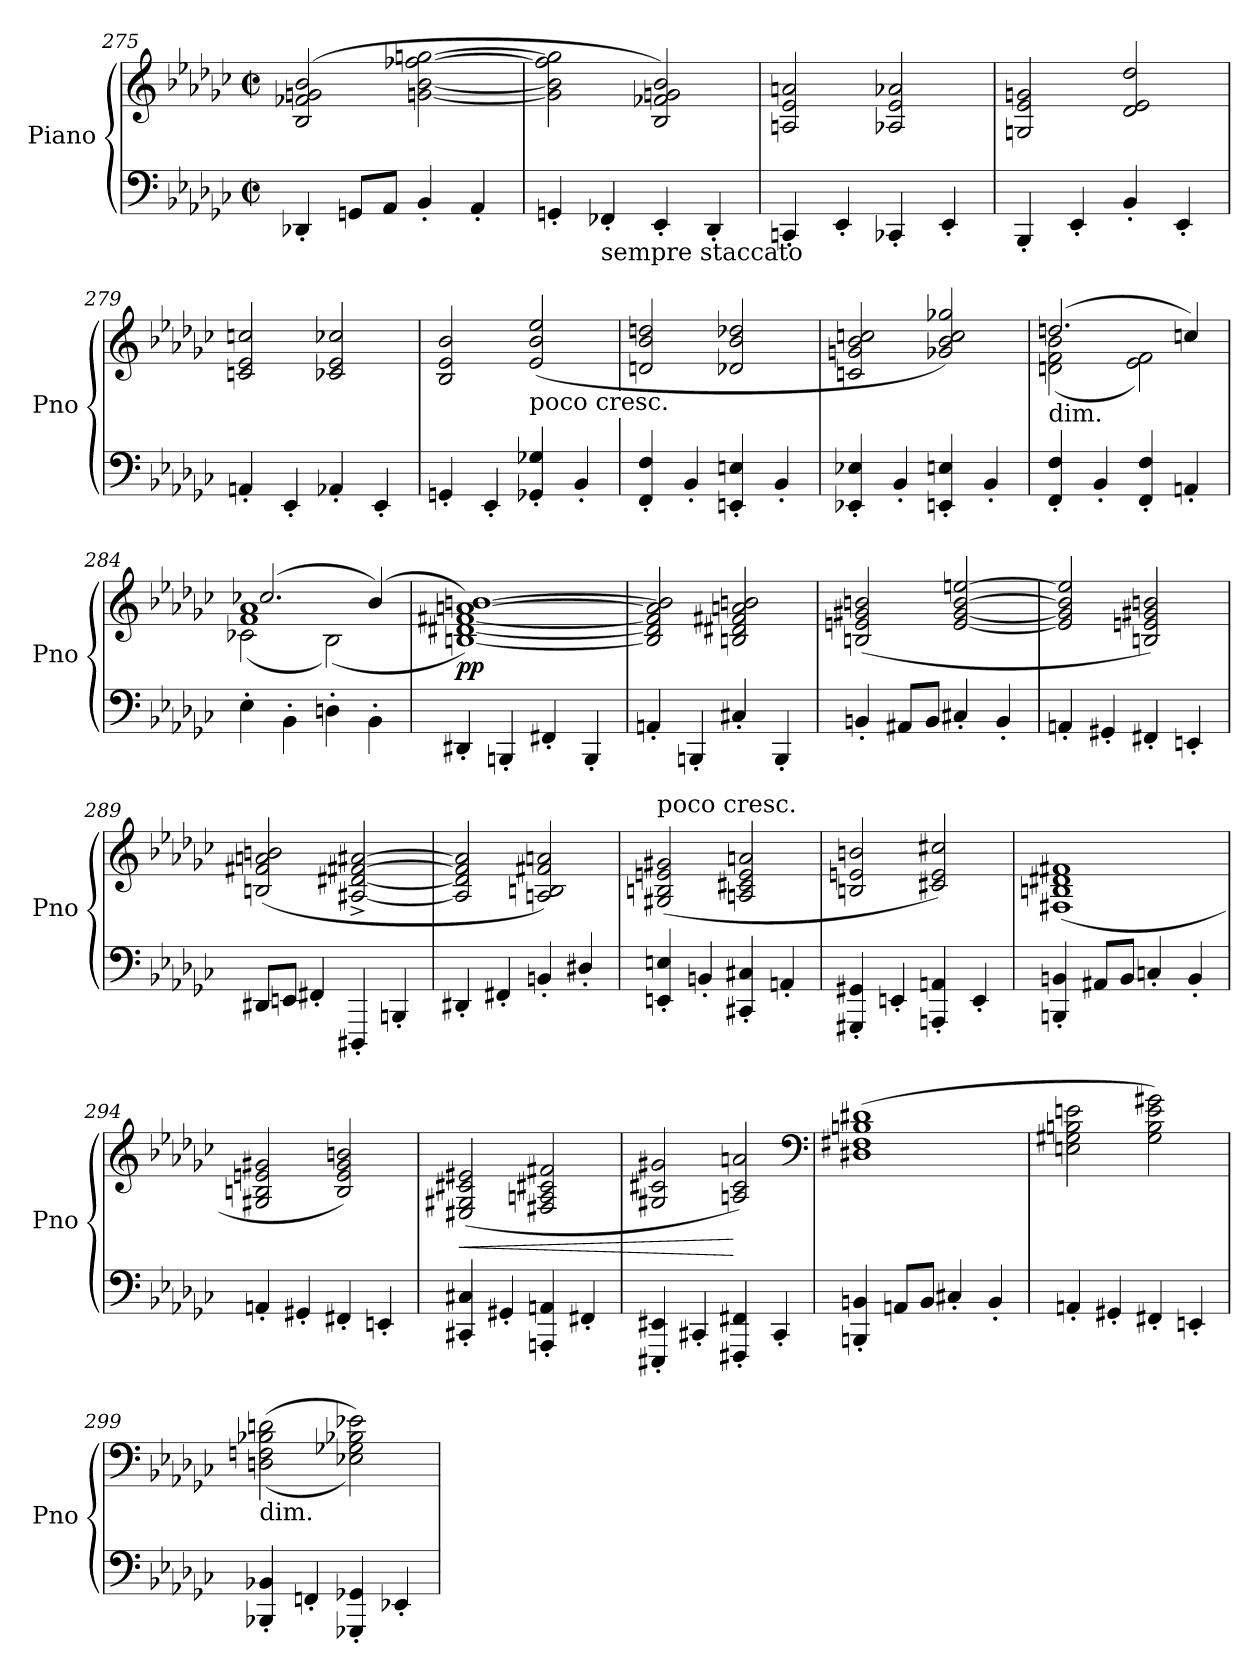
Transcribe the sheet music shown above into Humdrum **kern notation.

**kern	**kern	**dynam
*part1	*part1	*part1
*staff2	*staff1	*staff1/2
*I"Piano	*	*
*I'Pno	*	*
*clefF4	*clefG2	*
*k[b-e-a-d-g-c-]	*k[b-e-a-d-g-c-]	*
*G-:	*G-:	*
*M2/2	*M2/2	*
*met(c|)	*met(c|)	*
=275	=275	=275
4DD-X'/	(2B-/ 2f-X/ 2gn/ 2b-/	.
8GGn/L	.	.
8AA-/J	.	.
4BB-'/	[2gn\ [2b-\ [2ff-X\ [2ggn\	.
4AA-'/	.	.
=276	=276	=276
4GGn'/	2g\] 2b-\] 2ff-\] 2gg\]	.
!LO:TX:b:t=sempre staccato	!	!
4FF-X'/	.	.
4EE-'/	2B-/ 2f-X/ 2gn/ 2b-/)	.
4DD-'/	.	.
!!LO:PB:g=z
=277	=277	=277
4CCn'/	2An/ 2e-/ 2an/	.
4EE-'/	.	.
4CC-X'/	2A-X/ 2e-/ 2a-X/	.
4EE-'/	.	.
!!LO:PB:g=z
=278	=278	=278
4BBB-'/	2Gn/ 2e-/ 2gn/	.
4EE-'/	.	.
4BB-'/	2d-/ 2e-/ 2dd-/	.
4EE-'/	.	.
=279	=279	=279
4AAn'/	2cn/ 2e-/ 2ccn/	.
4EE-'/	.	.
4AA-X'/	2c-X/ 2e-/ 2cc-X/	.
4EE-'/	.	.
=280	=280	=280
4GGn'/	2B-/ 2e-/ 2b-/	.
4EE-'/	.	.
!	!LO:TX:b:t=poco cresc.	!
4GG-X/' 4G-X/'	(2e-/ 2b-/ 2ee-/	.
4BB-'/	.	.
=281	=281	=281
4FF/' 4F/'	2dn/ 2b-/ 2ddn/	.
4BB-'/	.	.
4EEn/' 4En/'	2d-X/ 2b-/ 2dd-X/	.
4BB-'/	.	.
=282	=282	=282
4EE-X/' 4E-X/'	2cn/ 2gn/ 2b-/ 2ccn/	.
4BB-'/	.	.
4EEn/' 4En/'	2g-X/ 2b-/ 2cc/ 2gg-X/)	.
4BB-'/	.	.
!!LO:PB:g=z
=283	=283	=283
*	*^	*
!	!LO:TX:b:t=dim.	!	!
4FF/' 4F/'	(2.ddn/	(2dn\ 2f\ 2b-\	.
4BB-'/	.	.	.
4FF/' 4F/'	.	2e-\ 2f\)	.
4AAn'/	4ccn/)	.	.
!!LO:PB:g=z
=284	=284	=284	=284
*	*	*^	*
4E-'\	1f 1a-	(2c-X\	(2.cc-X/	.
4BB-'\	.	.	.	.
4Dn'\	.	(2B-\)	.	.
4BB-'\	.	.	(4b-/)	.
=285	=285	=285	=285	=285
!	!	!	!	!LO:DY:b
*	*v	*v	*v	*
4DD#X'/	[1Bn [1d#X [1f#X [1an [1bn))	pp
4BBBn'/	.	.
4FF#X'/	.	.
4BBB'/	.	.
=286	=286	=286
4AAn'/	2B/] 2d#/] 2f#/] 2a/] 2b/]	.
4BBBn'/	.	.
4C#X'/	2Bn/ 2d#X/ 2f#X/ 2an/ 2bn/	.
4BBB'/	.	.
=287	=287	=287
4BBn'/	(2Bn/ 2en/ 2g#X/ 2bn/	.
8AA#X/L	.	.
8BB/J	.	.
4C#X'/	[2e/ [2g#/ [2b/ [2een/	.
4BB'/	.	.
!!LO:PB:g=z
=288	=288	=288
4AAn'/	2e/] 2g#/] 2b/] 2ee/]	.
4GG#X'/	.	.
4FF#X'/	2Bn/ 2en/ 2g#X/ 2bn/)	.
4EEn'/	.	.
=289	=289	=289
8DD#X/L	(2Bn/ 2f#X/ 2an/ 2bn/	.
8EEn/J	.	.
4FF#X'/	.	.
4DDD#X'/	[2A#X/^ [2d#X/^ [2f#X/^ [2a#X/^	.
4BBBn'/	.	.
=290	=290	=290
4DD#X'/	2A#/] 2d#/] 2f#/] 2a#/]	.
4FF#X'/	.	.
4BBn'/	2An/ 2Bn/ 2f#X/ 2an/)	.
4D#X'/	.	.
=291	=291	=291
!	!LO:TX:a:t=poco cresc.	!
4EEn/' 4En/'	(2G#X/ 2Bn/ 2en/ 2g#X/	.
4BBn'/	.	.
4CC#X/' 4C#X/'	2An/ 2c#X/ 2e/ 2an/	.
4AAn'/	.	.
=292	=292	=292
4GGG#X/' 4GG#X/'	2Bn/ 2en/ 2bn/	.
4EEn'/	.	.
4AAAn/' 4AAn/'	2c#X/ 2e/ 2cc#X/)	.
4EE'/	.	.
!!LO:PB:g=z
=293	=293	=293
4BBBn/' 4BBn/'	(1F#X 1Bn 1d#X 1f#X	.
8AA#X/L	.	.
8BB/J	.	.
4Cn'/	.	.
4BB'/	.	.
!!LO:PB:g=z
=294	=294	=294
4AAn'/	2G#X/ 2Bn/ 2en/ 2g#X/	.
4GG#X'/	.	.
4FF#X'/	2B/ 2e/ 2g#/ 2bn/)	.
4EEn'/	.	.
=295	=295	=295
!	!	!LO:HP:b
4CC#X/' 4C#X/'	(2E#X/ 2G#X/ 2c#X/ 2e#X/	<
4GG#X'/	.	.
4AAAn/' 4AAn/'	2F#X/ 2An/ 2c#X/ 2f#X/	.
4FF#X'/	.	.
=296	=296	=296
4EEE#X/' 4EE#X/'	2G#X/ 2c#X/ 2g#X/	.
4CC#X'/	.	.
4FFF#X/' 4FF#X/'	2An/ 2c#/ 2an/)	[
4CC#'/	.	.
*	*clefF4	*
=297	=297	=297
4BBBn/' 4BBn/'	(1D#X 1F#X 1Bn 1d#X	.
8AAn/L	.	.
8BB/J	.	.
4C#X'/	.	.
4BB'/	.	.
!!LO:PB:g=z
=298	=298	=298
4AAn'/	2En\ 2G#X\ 2Bn\ 2en\	.
4GG#X'/	.	.
4FF#X'/	2G#\ 2B\ 2e\ 2g#X\)	.
4EEn'/	.	.
!!LO:PB:g=z
=299	=299	=299
!	!LO:TX:b:t=dim.	!
4BBB-X/' 4BB-X/'	((2Dn\ 2Fn\ 2B-X\ 2dn\	.
4FFn'/	.	.
4GGG-X/' 4GG-X/'	2E-X\ 2G-X\ 2B-X\ 2e-X\))	.
4EE-X'/	.	.
=	=	=
*-	*-	*-
